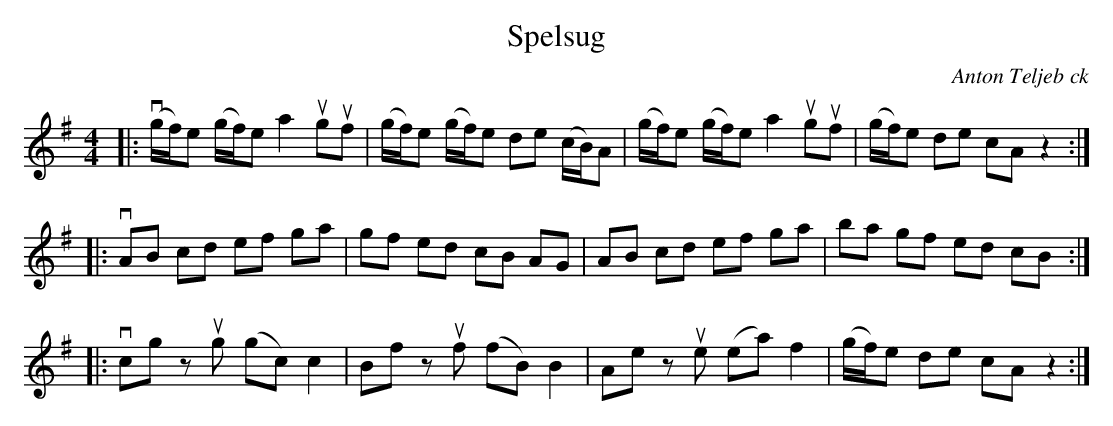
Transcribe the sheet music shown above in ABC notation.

X:1
T:Spelsug
C:Anton Teljeb ck
M:4/4
L:1/8
K:G
|: v(g/f/)e (g/f/)e a2 uguf | (g/f/)e (g/f/)e de (c/B/)A | (g/f/)e (g/f/)e a2 uguf | (g/f/)e de cA z2 :|
|: vAB cd ef ga | gf ed cB AG | AB cd ef ga | ba gf ed cB :|
|:vcg zug (gc) c2 | Bf zuf (fB) B2 | Ae zue (ea) f2 | (g/f/)e de cA z2 :|
